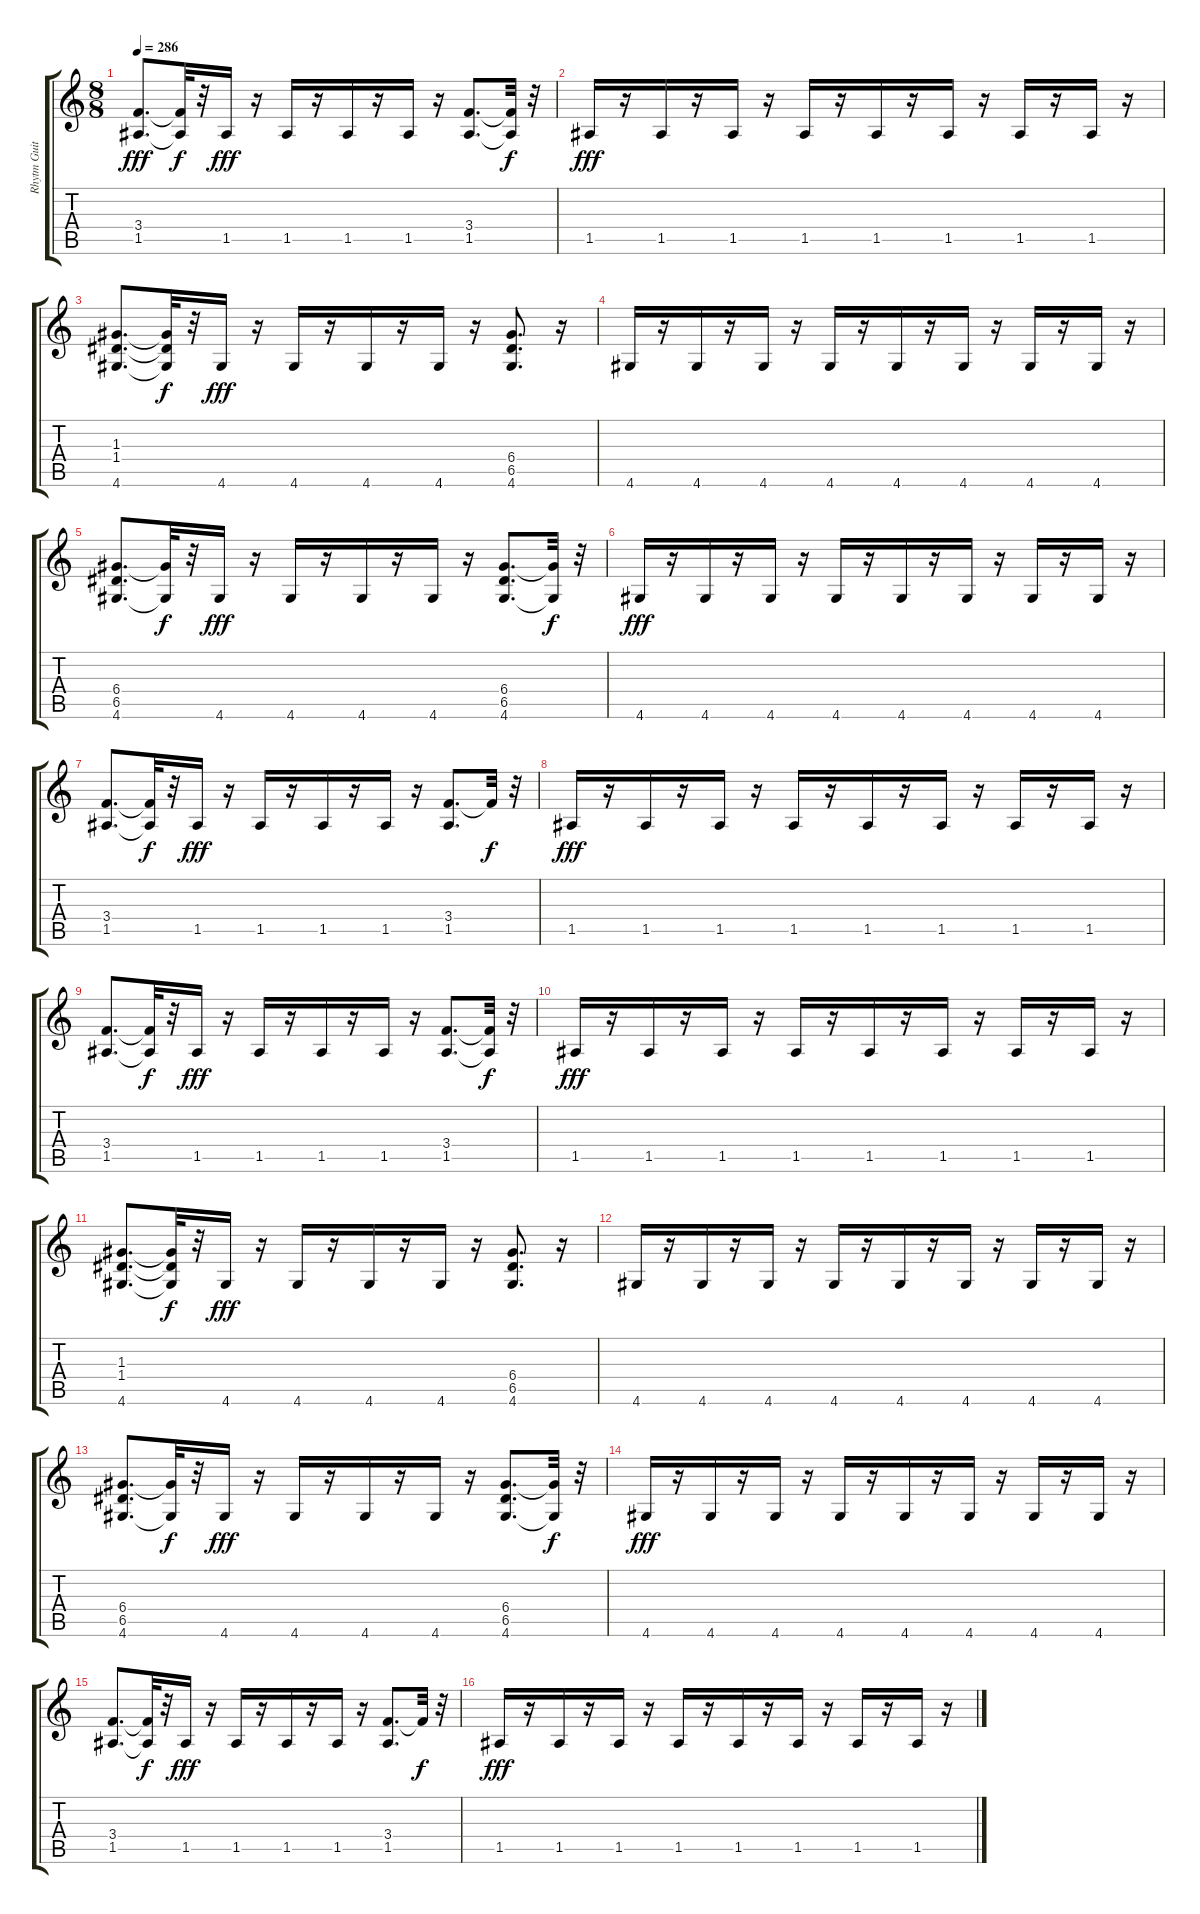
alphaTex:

\track ("Rhytm Guitar" "Rhytm Guit") {instrument distortionguitar}
\staff {score tabs}
\tuning (E4 B3 G3 D3 A2 E2) {hide}
\ts (8 8)
\tempo 286
\clef g2
\ks c
(3.4 1.5).8{d dy fff} (3.4{t} 1.5{t}).32{dy f} r.32 1.5.16{dy fff} r.16 1.5.16 r.16 1.5.16 r.16 1.5.16 r.16 (3.4 1.5).8{d} (3.4{t} 1.5{t}).32{dy f} r.32 |
1.5.16{dy fff} r.16 1.5.16 r.16 1.5.16 r.16 1.5.16 r.16 1.5.16 r.16 1.5.16 r.16 1.5.16 r.16 1.5.16 r.16 |
(1.3 1.4 4.6).8{d} (1.3{t} 1.4{t} 4.6{t}).32{dy f} r.32 4.6.16{dy fff} r.16 4.6.16 r.16 4.6.16 r.16 4.6.16 r.16 (6.4 6.5 4.6).8{d} r.16 |
4.6.16 r.16 4.6.16 r.16 4.6.16 r.16 4.6.16 r.16 4.6.16 r.16 4.6.16 r.16 4.6.16 r.16 4.6.16 r.16 |
(6.4 6.5 4.6).8{d} (6.4{t} 4.6{t}).32{dy f} r.32 4.6.16{dy fff} r.16 4.6.16 r.16 4.6.16 r.16 4.6.16 r.16 (6.4 6.5 4.6).8{d} (6.4{t} 4.6{t}).32{dy f} r.32 |
4.6.16{dy fff} r.16 4.6.16 r.16 4.6.16 r.16 4.6.16 r.16 4.6.16 r.16 4.6.16 r.16 4.6.16 r.16 4.6.16 r.16 |
(3.4 1.5).8{d} (3.4{t} 1.5{t}).32{dy f} r.32 1.5.16{dy fff} r.16 1.5.16 r.16 1.5.16 r.16 1.5.16 r.16 (3.4 1.5).8{d} 3.4{t}.32{dy f} r.32 |
1.5.16{dy fff} r.16 1.5.16 r.16 1.5.16 r.16 1.5.16 r.16 1.5.16 r.16 1.5.16 r.16 1.5.16 r.16 1.5.16 r.16 |
(3.4 1.5).8{d} (3.4{t} 1.5{t}).32{dy f} r.32 1.5.16{dy fff} r.16 1.5.16 r.16 1.5.16 r.16 1.5.16 r.16 (3.4 1.5).8{d} (3.4{t} 1.5{t}).32{dy f} r.32 |
1.5.16{dy fff} r.16 1.5.16 r.16 1.5.16 r.16 1.5.16 r.16 1.5.16 r.16 1.5.16 r.16 1.5.16 r.16 1.5.16 r.16 |
(1.3 1.4 4.6).8{d} (1.3{t} 1.4{t} 4.6{t}).32{dy f} r.32 4.6.16{dy fff} r.16 4.6.16 r.16 4.6.16 r.16 4.6.16 r.16 (6.4 6.5 4.6).8{d} r.16 |
4.6.16 r.16 4.6.16 r.16 4.6.16 r.16 4.6.16 r.16 4.6.16 r.16 4.6.16 r.16 4.6.16 r.16 4.6.16 r.16 |
(6.4 6.5 4.6).8{d} (6.4{t} 4.6{t}).32{dy f} r.32 4.6.16{dy fff} r.16 4.6.16 r.16 4.6.16 r.16 4.6.16 r.16 (6.4 6.5 4.6).8{d} (6.4{t} 4.6{t}).32{dy f} r.32 |
4.6.16{dy fff} r.16 4.6.16 r.16 4.6.16 r.16 4.6.16 r.16 4.6.16 r.16 4.6.16 r.16 4.6.16 r.16 4.6.16 r.16 |
(3.4 1.5).8{d} (3.4{t} 1.5{t}).32{dy f} r.32 1.5.16{dy fff} r.16 1.5.16 r.16 1.5.16 r.16 1.5.16 r.16 (3.4 1.5).8{d} 3.4{t}.32{dy f} r.32 |
1.5.16{dy fff} r.16 1.5.16 r.16 1.5.16 r.16 1.5.16 r.16 1.5.16 r.16 1.5.16 r.16 1.5.16 r.16 1.5.16 r.16
